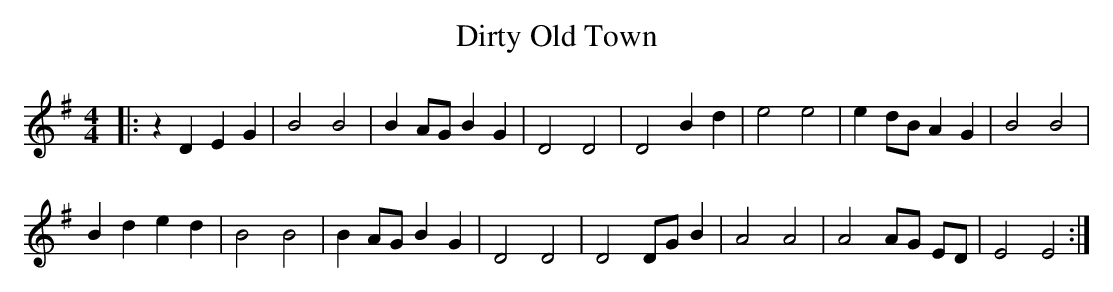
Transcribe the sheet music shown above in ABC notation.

X:1
T:Dirty Old Town
M:4/4
L:1/8
K:Gmaj
|:z2 D2 E2 G2|B4 B4|B2 AG B2 G2|D4  D4|D4  B2 d2|e4 e4|e2 dB A2 G2|B4  B4|
B2 d2 e2 d2|B4  B4|B2 AG B2 G2|D4 D4|D4  DG B2|A4 A4|A4 AG ED|E4 E4:|
